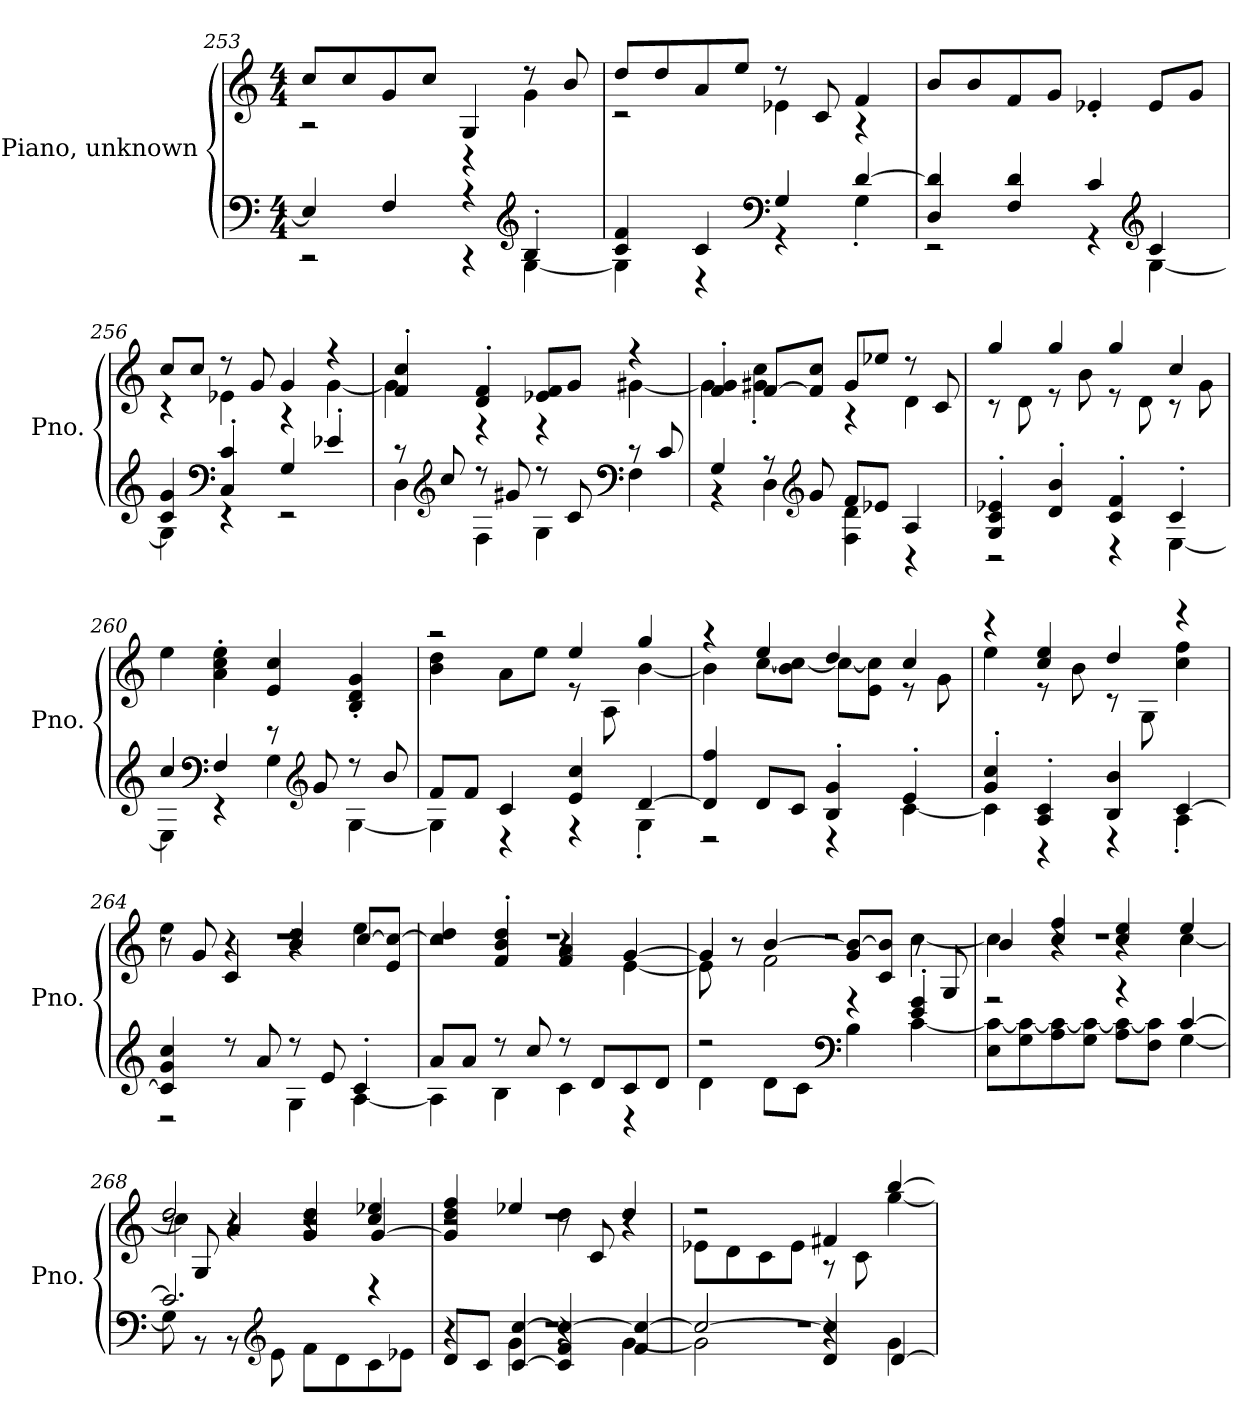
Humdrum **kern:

**kern	**kern
*part1	*part1
*staff2	*staff1
*I"Piano, unknown	*
*I'Pno.	*
*clefF4	*clefG2
*k[]	*k[]
*M4/4	*M4/4
=253	=253
*^	*^
4E/]	2r	8cc/L	2r
.	.	8cc/	.
4F/	.	8g/	.
.	.	8cc/J	.
4r	4r	4G/	4r
*clefG2	*	*	*
4B'/	[4G\	8r	4g\
.	.	8b/	.
=254	=254	=254	=254
4c/ 4f/	4G\]	8dd/L	2r
.	.	8dd/	.
4c/	4r	8a/	.
.	.	8ee/J	.
*clefF4	*	*	*
4G/	4r	8r	4e-X\
.	.	8c/	.
[4d/	4G'\	4f/	4r
*	*	*v	*v
=255	=255	=255
4D/ 4d/]	2r	8b/L
.	.	8b/
4F/ 4d/	.	8f/
.	.	8g/J
4c/	4r	4e-X'/
*clefG2	*	*
4c/	[4G\	8e-/L
.	.	8g/J
!!LO:LB:g=z
=256	=256	=256
*	*	*^
4c/ 4g/	4G\]	8cc/L	4r
.	.	8cc/J	.
*clefF4	*	*	*
4C/' 4c/'	4r	8r	4e-X\
.	.	8g/	.
4G/	2r	4g/	4r
4e-X'/	.	4r	[4g\
=257	=257	=257	=257
8r	4D\	4f/' 4cc/'	4g\]
*clefG2	*	*	*
8cc/	.	.	.
8r	4F\	4d/' 4f/'	4r
8g#X/	.	.	.
8r	4G\	8e-X/ 8f/L	4r
8c/	.	8g/J	.
*clefF4	*	*	*
8r	4F\	4r	[4g#X\
8c/	.	.	.
=258	=258	=258	=258
4G/	4r	4f/' 4g/'	4g#\]
8r	4D\	[8f/L	4g#X\' 4cc\'
*clefG2	*	*	*
8g/	.	8f/] 8cc/J	.
8f/L	4F\ 4d\	8g#/L	4r
8e-X/J	.	8ee-X/J	.
4A/	4r	8r	4d\
.	.	8c/	.
!!LO:LB:g=z	!!
=259	=259	=259	=259
4G/' 4c/' 4e-X/'	2r	4gg/	8r
.	.	.	8d\
4d/' 4b/'	.	4gg/	8r
.	.	.	8b\
4c/' 4f/'	4r	4gg/	8r
.	.	.	8d\
4c'/	[4E\	4cc/	8r
.	.	.	8g\
*	*	*v	*v
=260	=260	=260
4cc/	4E\]	4ee\
*clefF4	*	*
4F/	4r	4a\' 4cc\' 4ee\'
8r	4G\	4e/ 4cc/
*clefG2	*	*
8g/	.	.
8r	[4G\	4B/' 4d/' 4g/'
8b/	.	.
=261	=261	=261
*	*	*^
8f/L	4G\]	2r	4b\ 4dd\
8f/J	.	.	.
4c/	4r	.	8a\L
.	.	.	8ee\J
4e/ 4cc/	4r	4ee/	8r
.	.	.	8A\
[4d/	4G'\	4gg/	[4b\
=262	=262	=262	=262
4d/] 4ff/	2r	4r	4b\]
8d/L	.	4ee/	[8cc\L
8c/J	.	.	8b\ 8cc\_J
4B/' 4g/'	4r	4dd/	8cc\L_
.	.	.	8e\ 8cc\]J
4e'/	[4c\	4cc/	8r
.	.	.	8g\
=263	=263	=263	=263
4g/' 4cc/'	4c\]	4r	4ee\
4A/' 4c/'	4r	4cc/ 4ee/	8r
.	.	.	8b\
4B/ 4b/	4r	4dd/	8r
.	.	.	8G\
[4c/	4A'\	4r	4cc\ 4ff\
!!LO:LB:g=z
=264	=264	=264	=264
*	*	*	*^
4c/] 4g/ 4cc/	2r	1r	4ee\	8r
.	.	.	.	8g/
8r	.	.	4r	4c/
8a/	.	.	.	.
8r	4G\	.	4r	4b/ 4dd/
8e/	.	.	.	.
4c'/	[4A\	.	4ee\	[8cc/L
.	.	.	.	8e/ 8cc/_J
=265	=265	=265	=265	=265
8a/L	4A\]	1r	2r	4cc/] 4dd/
8a/J	.	.	.	.
8r	4B\	.	.	4f/' 4b/' 4dd/'
8cc/	.	.	.	.
8r	4c\	.	4r	4f/ 4a/
8d/L	.	.	.	.
8c/	4r	.	[4e\	[4g/
8d/J	.	.	.	.
=266	=266	=266	=266	=266
2r	4d\	1r	8e\]	4g/]
.	.	.	8r	.
.	8d\L	.	2f\	[4b/
.	8c\J	.	.	.
*clefF4	*	*	*	*
4r	4B\	.	.	8g/ 8b/_L
.	.	.	.	8c/ 8b/]J
4e/' 4g/'	[4c\	.	[4cc\	8r
.	.	.	.	8G/
=267	=267	=267	=267	=267
2r	8E\ 8c\_L	1r	4cc\]	4b/
.	8G\ 8c\_	.	.	.
.	8A\ 8c\_	.	4r	4cc/ 4ff/
.	8G\ 8c\_J	.	.	.
4r	8A\ 8c\_L	.	4r	4cc/ 4ee/
.	8F\ 8c\]J	.	.	.
[4c/	[4G\	.	[4cc\	4ee/
!!LO:LB:g=z	!!	!!
=268	=268	=268	=268	=268
2.c/]	8G\]	2dd/	4cc\]	8r
.	8r	.	.	8G/
.	8r	.	4r	4a/
*clefG2	*	*	*	*
.	8e\	.	.	.
.	8f\L	4r	2r	4g/ 4dd/
.	8d\	.	.	.
4r	8c\	4cc/ 4ee-X/	.	[4g/
.	8e-X\J	.	.	.
=269	=269	=269	=269	=269
*	*^	*	*	*
1r	4r	8d/L	1r	2r	4g/] 4dd/ 4ff/
.	.	8c/J	.	.	.
.	4g\	[4c/ [4cc/	.	.	4ee-X/
.	4r	4c/] 4f/ 4cc/_	.	4dd\	8r
.	.	.	.	.	8c/
.	[4g\	4f/ 4cc/_	.	4r	4dd/
*	*	*	*	*v	*v
=270	=270	=270	=270	=270
1r	2g\]	2cc/_	2r	8e-X\L
.	.	.	.	8d\
.	.	.	.	8c\
.	.	.	.	8e-\J
.	4r	4d/ 4cc/]	4f#X/	8r
.	.	.	.	8c\
.	4g\	[4d/	[4bb/	[4gg\
*v	*v	*v	*	*
*	*v	*v
=	=
*-	*-
